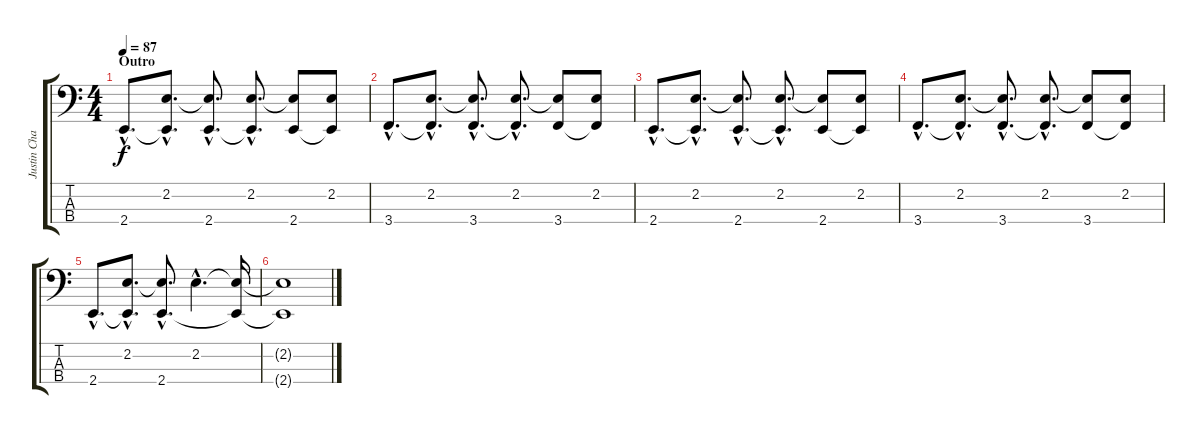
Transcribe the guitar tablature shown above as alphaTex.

\track ("Justin Chancellor" "Justin Cha") {instrument electricbassfinger}
\staff {score tabs}
\tuning (G2 D2 A1 D1) {hide}
\ts (4 4)
\section ("" "Outro")
\tempo 87
\clef f4
\ks c
2.4{hac}.8{d dy f} (2.2{hac} 2.4{hac t}).8{d} (2.2{hac t} 2.4{hac}).8{d} (2.2{hac} 2.4{hac t}).8{d} (2.2{t} 2.4).8 (2.2 2.4{t}).8 |
3.4{hac}.8{d} (2.2{hac} 3.4{hac t}).8{d} (2.2{hac t} 3.4{hac}).8{d} (2.2{hac} 3.4{hac t}).8{d} (2.2{t} 3.4).8 (2.2 3.4{t}).8 |
2.4{hac}.8{d} (2.2{hac} 2.4{hac t}).8{d} (2.2{hac t} 2.4{hac}).8{d} (2.2{hac} 2.4{hac t}).8{d} (2.2{t} 2.4).8 (2.2 2.4{t}).8 |
3.4{hac}.8{d} (2.2{hac} 3.4{hac t}).8{d} (2.2{hac t} 3.4{hac}).8{d} (2.2{hac} 3.4{hac t}).8{d} (2.2{t} 3.4).8 (2.2 3.4{t}).8 |
2.4{hac}.8{d} (2.2{hac} 2.4{hac t}).8{d} (2.2{hac t} 2.4{hac}).8{d} 2.2{hac}.4{d} (2.2{t} 2.4{t}).16 |
(2.2{t} 2.4{t}).1{volume 0}
